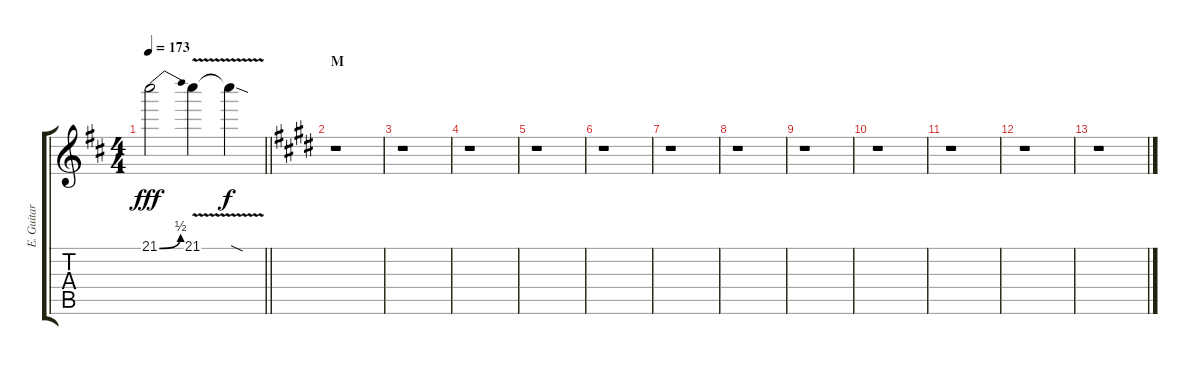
\track ("E. Guitar III" "E. Guitar ") {instrument overdrivenguitar}
\staff {score tabs}
\tuning (E4 B3 G3 D3 A2 E2) {hide}
\ts (4 4)
\tempo 173
\clef g2
\barLineRight lightlight
\ks d
21.1{be (bend 0 0 60 2)}.2{dy fff} 21.1{v}.4 21.1{sod t}.4{dy f} |
\section ("" "M")
\ks e
r.1 |
r.1 |
r.1 |
r.1 |
r.1 |
r.1 |
r.1 |
r.1 |
r.1 |
r.1 |
r.1 |
r.1
